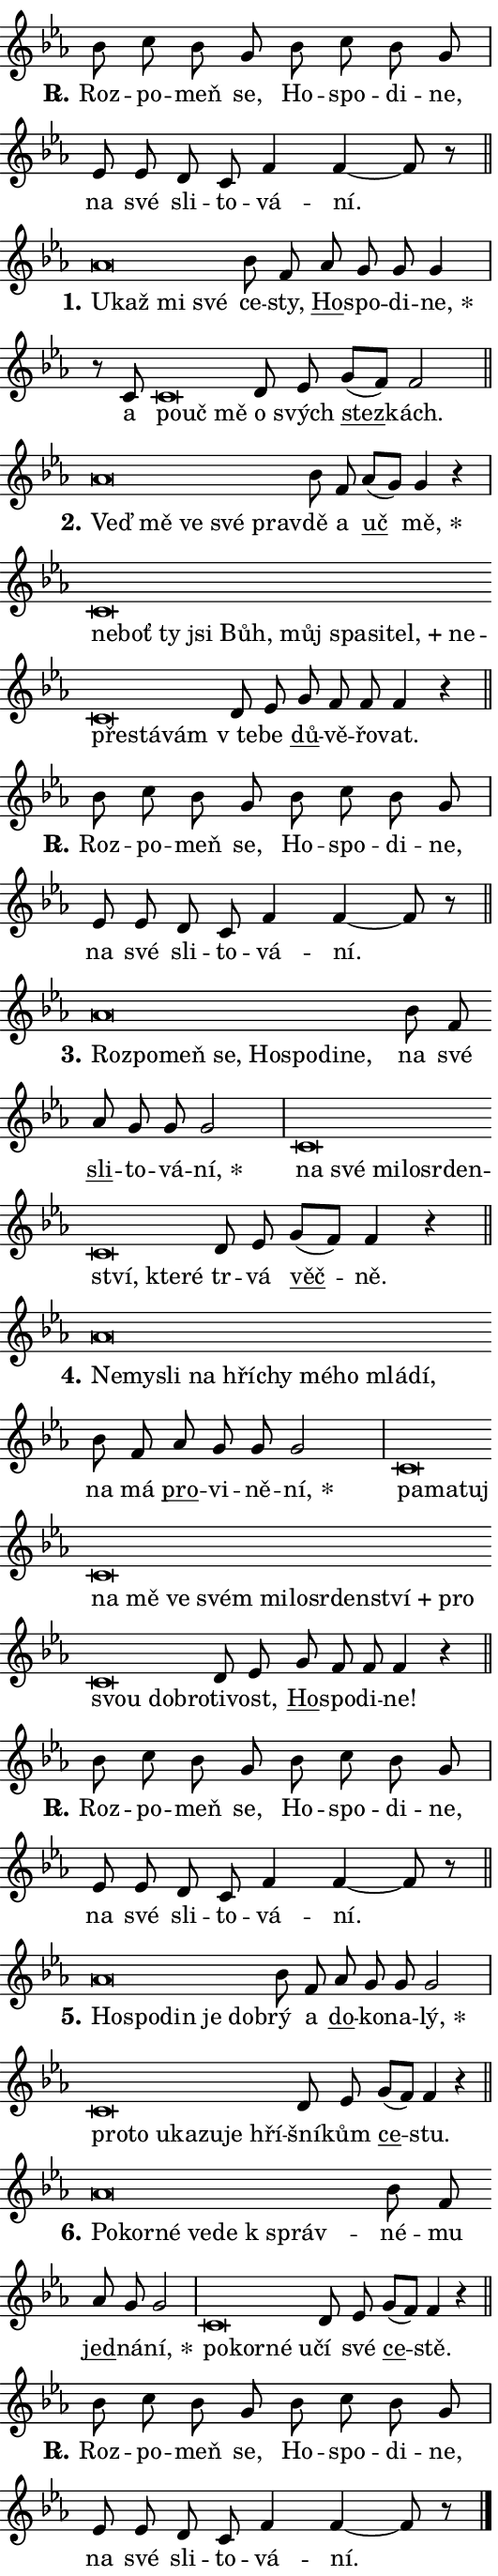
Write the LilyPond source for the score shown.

\version "2.24.0"
\header { tagline = "" }
\paper {
  indent = 0\cm
  top-margin = 0\cm
  right-margin = 0.13\cm % to fit lyric hyphens
  bottom-margin = 0\cm
  left-margin = 0\cm
  paper-width = 9\cm
  page-breaking = #ly:one-page-breaking
  system-system-spacing.basic-distance = #11
  score-system-spacing.basic-distance = #11
  ragged-last = ##f
}


%% Author: Thomas Morley
%% https://lists.gnu.org/archive/html/lilypond-user/2020-05/msg00002.html
#(define (line-position grob)
"Returns position of @var[grob} in current system:
   @code{'start}, if at first time-step
   @code{'end}, if at last time-step
   @code{'middle} otherwise
"
  (let* ((col (ly:item-get-column grob))
         (ln (ly:grob-object col 'left-neighbor))
         (rn (ly:grob-object col 'right-neighbor))
         (col-to-check-left (if (ly:grob? ln) ln col))
         (col-to-check-right (if (ly:grob? rn) rn col))
         (break-dir-left
           (and
             (ly:grob-property col-to-check-left 'non-musical #f)
             (ly:item-break-dir col-to-check-left)))
         (break-dir-right
           (and
             (ly:grob-property col-to-check-right 'non-musical #f)
             (ly:item-break-dir col-to-check-right))))
        (cond ((eqv? 1 break-dir-left) 'start)
              ((eqv? -1 break-dir-right) 'end)
              (else 'middle))))

#(define (tranparent-at-line-position vctor)
  (lambda (grob)
  "Relying on @code{line-position} select the relevant enry from @var{vctor}.
Used to determine transparency,"
    (case (line-position grob)
      ((end) (not (vector-ref vctor 0)))
      ((middle) (not (vector-ref vctor 1)))
      ((start) (not (vector-ref vctor 2))))))

noteHeadBreakVisibility =
#(define-music-function (break-visibility)(vector?)
"Makes @code{NoteHead}s transparent relying on @var{break-visibility}"
#{
  \override NoteHead.transparent =
    #(tranparent-at-line-position break-visibility)
#})

#(define delete-ledgers-for-transparent-note-heads
  (lambda (grob)
    "Reads whether a @code{NoteHead} is transparent.
If so this @code{NoteHead} is removed from @code{'note-heads} from
@var{grob}, which is supposed to be @code{LedgerLineSpanner}.
As a result ledgers are not printed for this @code{NoteHead}"
    (let* ((nhds-array (ly:grob-object grob 'note-heads))
           (nhds-list
             (if (ly:grob-array? nhds-array)
                 (ly:grob-array->list nhds-array)
                 '()))
           ;; Relies on the transparent-property being done before
           ;; Staff.LedgerLineSpanner.after-line-breaking is executed.
           ;; This is fragile ...
           (to-keep
             (remove
               (lambda (nhd)
                 (ly:grob-property nhd 'transparent #f))
               nhds-list)))
      ;; TODO find a better method to iterate over grob-arrays, similiar
      ;; to filter/remove etc for lists
      ;; For now rebuilt from scratch
      (set! (ly:grob-object grob 'note-heads)  '())
      (for-each
        (lambda (nhd)
          (ly:pointer-group-interface::add-grob grob 'note-heads nhd))
        to-keep))))

squashNotes = {
  \override NoteHead.X-extent = #'(-0.2 . 0.2)
  \override NoteHead.Y-extent = #'(-0.75 . 0)
  \override NoteHead.stencil =
    #(lambda (grob)
       (let ((pos (ly:grob-property grob 'staff-position)))
         (begin
           (if (< pos -7) (display "ERROR: Lower brevis then expected\n") (display ""))
           (if (<= pos -6) ly:text-interface::print ly:note-head::print))))
}
unSquashNotes = {
  \revert NoteHead.X-extent
  \revert NoteHead.Y-extent
  \revert NoteHead.stencil
}

hideNotes = \noteHeadBreakVisibility #begin-of-line-visible
unHideNotes = \noteHeadBreakVisibility #all-visible

% work-around for resetting accidentals
% https://lilypond.org/doc/v2.23/Documentation/notation/displaying-rhythms#unmetered-music
cadenzaMeasure = {
  \cadenzaOff
  \partial 1024 s1024
  \cadenzaOn
}

#(define-markup-command (accent layout props text) (markup?)
  "Underline accented syllable"
  (interpret-markup layout props
    #{\markup \override #'(offset . 4.3) \underline { #text }#}))

responsum = \markup \concat {
  "R" \hspace #-1.05 \path #0.1 #'((moveto 0 0.07) (lineto 0.9 0.8)) \hspace #0.05 "."
}

spaceSize = #0.6828661417322834 % exact space size for TeX Gyre Schola

\layout {
  \context {
    \Staff
    \remove "Time_signature_engraver"
    \override LedgerLineSpanner.after-line-breaking = #delete-ledgers-for-transparent-note-heads
  }
  \context {
    \Lyrics {
      \override LyricSpace.minimum-distance = \spaceSize
      \override LyricText.font-name = #"TeX Gyre Schola"
      \override LyricText.font-size = 1
      \override StanzaNumber.font-name = #"TeX Gyre Schola Bold"
      \override StanzaNumber.font-size = 1
    }
  }
  \context {
    \Score 
    \override NoteHead.text =
      #(lambda (grob) 
        (let ((pos (ly:grob-property grob 'staff-position)))
          #{\markup {
            \combine
              \halign #-0.55 \raise #(if (= pos -6) 0 0.5) \override #'(thickness . 2) \draw-line #'(3.2 . 0)
              \musicglyph "noteheads.sM1"
          }#}))
  }
}

% magnetic-lyrics.ily
%
%   written by
%     Jean Abou Samra <jean@abou-samra.fr>
%     Werner Lemberg <wl@gnu.org>
%
%   adapted by
%     Jiri Hon <jiri.hon@gmail.com>
%
% Version 2022-Apr-15

% https://www.mail-archive.com/lilypond-user@gnu.org/msg149350.html

#(define (Left_hyphen_pointer_engraver context)
   "Collect syllable-hyphen-syllable occurrences in lyrics and store
them in properties.  This engraver only looks to the left.  For
example, if the lyrics input is @code{foo -- bar}, it does the
following.

@itemize @bullet
@item
Set the @code{text} property of the @code{LyricHyphen} grob between
@q{foo} and @q{bar} to @code{foo}.

@item
Set the @code{left-hyphen} property of the @code{LyricText} grob with
text @q{foo} to the @code{LyricHyphen} grob between @q{foo} and
@q{bar}.
@end itemize

Use this auxiliary engraver in combination with the
@code{lyric-@/text::@/apply-@/magnetic-@/offset!} hook."
   (let ((hyphen #f)
         (text #f))
     (make-engraver
      (acknowledgers
       ((lyric-syllable-interface engraver grob source-engraver)
        (set! text grob)))
      (end-acknowledgers
       ((lyric-hyphen-interface engraver grob source-engraver)
        ;(when (not (grob::has-interface grob 'lyric-space-interface))
          (set! hyphen grob)));)
      ((stop-translation-timestep engraver)
       (when (and text hyphen)
         (ly:grob-set-object! text 'left-hyphen hyphen))
       (set! text #f)
       (set! hyphen #f)))))

#(define (lyric-text::apply-magnetic-offset! grob)
   "If the space between two syllables is less than the value in
property @code{LyricText@/.details@/.squash-threshold}, move the right
syllable to the left so that it gets concatenated with the left
syllable.

Use this function as a hook for
@code{LyricText@/.after-@/line-@/breaking} if the
@code{Left_@/hyphen_@/pointer_@/engraver} is active."
   (let ((hyphen (ly:grob-object grob 'left-hyphen #f)))
     (when hyphen
       (let ((left-text (ly:spanner-bound hyphen LEFT)))
         (when (grob::has-interface left-text 'lyric-syllable-interface)
           (let* ((common (ly:grob-common-refpoint grob left-text X))
                  (this-x-ext (ly:grob-extent grob common X))
                  (left-x-ext
                   (begin
                     ;; Trigger magnetism for left-text.
                     (ly:grob-property left-text 'after-line-breaking)
                     (ly:grob-extent left-text common X)))
                  ;; `delta` is the gap width between two syllables.
                  (delta (- (interval-start this-x-ext)
                            (interval-end left-x-ext)))
                  (details (ly:grob-property grob 'details))
                  (threshold (assoc-get 'squash-threshold details 0.2)))
             (when (< delta threshold)
               (let* (;; We have to manipulate the input text so that
                      ;; ligatures crossing syllable boundaries are not
                      ;; disabled.  For languages based on the Latin
                      ;; script this is essentially a beautification.
                      ;; However, for non-Western scripts it can be a
                      ;; necessity.
                      (lt (ly:grob-property left-text 'text))
                      (rt (ly:grob-property grob 'text))
                      (is-space (grob::has-interface hyphen 'lyric-space-interface))
                      (space (if is-space " " ""))
                      (extra-delta (if is-space spaceSize 0))
                      ;; Append new syllable.
                      (ltrt-space (if (and (string? lt) (string? rt))
                                (string-append lt space rt)
                                (make-concat-markup (list lt space rt))))
                      ;; Right-align `ltrt` to the right side.
                      (ltrt-space-markup (grob-interpret-markup
                               grob
                               (make-translate-markup
                                (cons (interval-length this-x-ext) 0)
                                (make-right-align-markup ltrt-space)))))
                 (begin
                   ;; Don't print `left-text`.
                   (ly:grob-set-property! left-text 'stencil #f)
                   ;; Set text and stencil (which holds all collected
                   ;; syllables so far) and shift it to the left.
                   (ly:grob-set-property! grob 'text ltrt-space)
                   (ly:grob-set-property! grob 'stencil ltrt-space-markup)
                   (ly:grob-translate-axis! grob (- (- delta extra-delta)) X))))))))))


#(define (lyric-hyphen::displace-bounds-first grob)
   ;; Make very sure this callback isn't triggered too early.
   (let ((left (ly:spanner-bound grob LEFT))
         (right (ly:spanner-bound grob RIGHT)))
     (ly:grob-property left 'after-line-breaking)
     (ly:grob-property right 'after-line-breaking)
     (ly:lyric-hyphen::print grob)))

squashThreshold = #0.4

\layout {
  \context {
    \Lyrics
    \consists #Left_hyphen_pointer_engraver
    \override LyricText.after-line-breaking =
      #lyric-text::apply-magnetic-offset!
    \override LyricHyphen.stencil = #lyric-hyphen::displace-bounds-first
    \override LyricText.details.squash-threshold = \squashThreshold
    \override LyricHyphen.minimum-distance = 0
    \override LyricHyphen.minimum-length = \squashThreshold
  }
}

squashText = \override LyricText.details.squash-threshold = 9999
unSquashText = \override LyricText.details.squash-threshold = \squashThreshold

leftText = \override LyricText.self-alignment-X = #LEFT
unLeftText = \revert LyricText.self-alignment-X

starOffset = #(lambda (grob) 
                (let ((x_offset (ly:self-alignment-interface::aligned-on-x-parent grob)))
                  (if (= x_offset 0) 0 (+ x_offset 1.2))))

star = #(define-music-function (syllable)(string?)
"Append star separator at the end of a syllable"
#{
  \once \override LyricText.X-offset = #starOffset
  \lyricmode { \markup {
    #syllable
    \override #'((font-name . "TeX Gyre Schola Bold")) \hspace #0.2 \lower #0.65 \larger "*"
  } }
#})

starAccent = #(define-music-function (syllable)(string?)
"Append star separator at the end of a syllable and make accent"
#{
  \once \override LyricText.X-offset = #starOffset
  \lyricmode { \markup {
    \accent #syllable
    \override #'((font-name . "TeX Gyre Schola Bold")) \hspace #0.2 \lower #0.65 \larger "*"
  } }
#})

breath = #(define-music-function (syllable)(string?)
"Append breathing indicator at the end of a syllable"
#{
  \lyricmode { \markup { #syllable "+" } }
#})

optionalBreath = #(define-music-function (syllable)(string?)
"Append optional breathing indicator at the end of a syllable"
#{
  \lyricmode { \markup { #syllable "(+)" } }
#})


\score {
    <<
        \new Voice = "melody" { \cadenzaOn \key es \major \relative { bes'8 c bes g bes c bes g \cadenzaMeasure \bar "|" es es d c f4 f4~ f8 r \cadenzaMeasure \bar "||" \break } }
        \new Lyrics \lyricsto "melody" { \lyricmode { \set stanza = \responsum
Roz -- po -- meň se, Ho -- spo -- di -- ne, na své sli -- to -- vá -- ní. } }
    >>
    \layout {}
}

\score {
    <<
        \new Voice = "melody" { \cadenzaOn \key es \major \relative { \squashNotes as'\breve*1/16 \hideNotes \breve*1/16 \bar "" \breve*1/16 \breve*1/16 \bar "" \unHideNotes \unSquashNotes bes8 f \bar "" as g g g4 \cadenzaMeasure \bar "|" r8 c, \squashNotes c\breve*1/16 \hideNotes \breve*1/16 \breve*1/16 \bar "" \unHideNotes \unSquashNotes d8 es \bar "" g[( f)] f2 \cadenzaMeasure \bar "||" \break } }
        \new Lyrics \lyricsto "melody" { \lyricmode { \set stanza = "1."
\leftText U -- \squashText kaž mi své \unLeftText \unSquashText ce -- sty, \markup \accent Ho -- spo -- di -- \star ne, a \leftText po -- \squashText uč mě \unLeftText \unSquashText o svých \markup \accent stez -- kách. } }
    >>
    \layout {}
}

\score {
    <<
        \new Voice = "melody" { \cadenzaOn \key es \major \relative { \squashNotes as'\breve*1/16 \hideNotes \breve*1/16 \bar "" \breve*1/16 \bar "" \breve*1/16 \breve*1/16 \bar "" \unHideNotes \unSquashNotes bes8 f \bar "" as[( g)] g4 r \cadenzaMeasure \bar "|" \squashNotes c,\breve*1/16 \hideNotes \breve*1/16 \bar "" \breve*1/16 \bar "" \breve*1/16 \bar "" \breve*1/16 \bar "" \breve*1/16 \bar "" \breve*1/16 \bar "" \breve*1/16 \bar "" \breve*1/16 \bar "" \breve*1/16 \bar "" \breve*1/16 \bar "" \breve*1/16 \breve*1/16 \bar "" \unHideNotes \unSquashNotes d8 es \bar "" g f f f4 r \cadenzaMeasure \bar "||" \break } }
        \new Lyrics \lyricsto "melody" { \lyricmode { \set stanza = "2."
\leftText Veď \squashText mě ve své prav -- \unLeftText \unSquashText dě a \markup \accent uč \star mě, \leftText ne -- \squashText boť ty jsi Bůh, můj spa -- si -- \breath "tel," ne -- pře -- stá -- vám \unLeftText \unSquashText "v te" -- be \markup \accent dů -- vě -- řo -- vat. } }
    >>
    \layout {}
}

\score {
    <<
        \new Voice = "melody" { \cadenzaOn \key es \major \relative { bes'8 c bes g bes c bes g \cadenzaMeasure \bar "|" es es d c f4 f4~ f8 r \cadenzaMeasure \bar "||" \break } }
        \new Lyrics \lyricsto "melody" { \lyricmode { \set stanza = \responsum
Roz -- po -- meň se, Ho -- spo -- di -- ne, na své sli -- to -- vá -- ní. } }
    >>
    \layout {}
}

\score {
    <<
        \new Voice = "melody" { \cadenzaOn \key es \major \relative { \squashNotes as'\breve*1/16 \hideNotes \breve*1/16 \bar "" \breve*1/16 \bar "" \breve*1/16 \bar "" \breve*1/16 \bar "" \breve*1/16 \bar "" \breve*1/16 \breve*1/16 \bar "" \unHideNotes \unSquashNotes bes8 f \bar "" as g g g2 \cadenzaMeasure \bar "|" \squashNotes c,\breve*1/16 \hideNotes \breve*1/16 \bar "" \breve*1/16 \bar "" \breve*1/16 \bar "" \breve*1/16 \bar "" \breve*1/16 \bar "" \breve*1/16 \bar "" \breve*1/16 \breve*1/16 \bar "" \unHideNotes \unSquashNotes d8 es \bar "" g[( f)] f4 r \cadenzaMeasure \bar "||" \break } }
        \new Lyrics \lyricsto "melody" { \lyricmode { \set stanza = "3."
\leftText Roz -- \squashText po -- meň se, Ho -- spo -- di -- ne, \unLeftText \unSquashText na své \markup \accent sli -- to -- vá -- \star ní, \leftText na \squashText své mi -- lo -- sr -- den -- ství, kte -- ré \unLeftText \unSquashText tr -- vá \markup \accent věč -- ně. } }
    >>
    \layout {}
}

\score {
    <<
        \new Voice = "melody" { \cadenzaOn \key es \major \relative { \squashNotes as'\breve*1/16 \hideNotes \breve*1/16 \bar "" \breve*1/16 \bar "" \breve*1/16 \bar "" \breve*1/16 \bar "" \breve*1/16 \bar "" \breve*1/16 \bar "" \breve*1/16 \bar "" \breve*1/16 \breve*1/16 \bar "" \unHideNotes \unSquashNotes bes8 f \bar "" as g g g2 \cadenzaMeasure \bar "|" \squashNotes c,\breve*1/16 \hideNotes \breve*1/16 \bar "" \breve*1/16 \bar "" \breve*1/16 \bar "" \breve*1/16 \bar "" \breve*1/16 \bar "" \breve*1/16 \bar "" \breve*1/16 \bar "" \breve*1/16 \bar "" \breve*1/16 \bar "" \breve*1/16 \bar "" \breve*1/16 \bar "" \breve*1/16 \bar "" \breve*1/16 \bar "" \breve*1/16 \breve*1/16 \bar "" \unHideNotes \unSquashNotes d8 es \bar "" g f f f4 r \cadenzaMeasure \bar "||" \break } }
        \new Lyrics \lyricsto "melody" { \lyricmode { \set stanza = "4."
\leftText Ne -- \squashText my -- sli na hří -- chy mé -- ho mlá -- dí, \unLeftText \unSquashText na má \markup \accent pro -- vi -- ně -- \star ní, \leftText pa -- \squashText ma -- tuj na mě ve svém mi -- lo -- sr -- den -- \breath "ství" pro svou dob -- ro -- \unLeftText \unSquashText ti -- vost, \markup \accent Ho -- spo -- di -- ne! } }
    >>
    \layout {}
}

\score {
    <<
        \new Voice = "melody" { \cadenzaOn \key es \major \relative { bes'8 c bes g bes c bes g \cadenzaMeasure \bar "|" es es d c f4 f4~ f8 r \cadenzaMeasure \bar "||" \break } }
        \new Lyrics \lyricsto "melody" { \lyricmode { \set stanza = \responsum
Roz -- po -- meň se, Ho -- spo -- di -- ne, na své sli -- to -- vá -- ní. } }
    >>
    \layout {}
}

\score {
    <<
        \new Voice = "melody" { \cadenzaOn \key es \major \relative { \squashNotes as'\breve*1/16 \hideNotes \breve*1/16 \bar "" \breve*1/16 \bar "" \breve*1/16 \breve*1/16 \bar "" \unHideNotes \unSquashNotes bes8 f \bar "" as g g g2 \cadenzaMeasure \bar "|" \squashNotes c,\breve*1/16 \hideNotes \breve*1/16 \bar "" \breve*1/16 \bar "" \breve*1/16 \bar "" \breve*1/16 \bar "" \breve*1/16 \breve*1/16 \bar "" \unHideNotes \unSquashNotes d8 es \bar "" g[( f)] f4 r \cadenzaMeasure \bar "||" \break } }
        \new Lyrics \lyricsto "melody" { \lyricmode { \set stanza = "5."
\leftText Ho -- \squashText spo -- din je dob -- \unLeftText \unSquashText rý a \markup \accent do -- ko -- na -- \star lý, \leftText pro -- \squashText to u -- ka -- zu -- je hří -- \unLeftText \unSquashText šní -- kům \markup \accent ce -- stu. } }
    >>
    \layout {}
}

\score {
    <<
        \new Voice = "melody" { \cadenzaOn \key es \major \relative { \squashNotes as'\breve*1/16 \hideNotes \breve*1/16 \bar "" \breve*1/16 \bar "" \breve*1/16 \bar "" \breve*1/16 \breve*1/16 \bar "" \unHideNotes \unSquashNotes bes8 f \bar "" as g g2 \cadenzaMeasure \bar "|" \squashNotes c,\breve*1/16 \hideNotes \breve*1/16 \bar "" \breve*1/16 \breve*1/16 \bar "" \unHideNotes \unSquashNotes d8 es \bar "" g[( f)] f4 r \cadenzaMeasure \bar "||" \break } }
        \new Lyrics \lyricsto "melody" { \lyricmode { \set stanza = "6."
\leftText Po -- \squashText kor -- né ve -- de "k správ" -- \unLeftText \unSquashText né -- mu \markup \accent jed -- ná -- \star ní, \leftText po -- \squashText kor -- né u -- \unLeftText \unSquashText čí své \markup \accent ce -- stě. } }
    >>
    \layout {}
}

\score {
    <<
        \new Voice = "melody" { \cadenzaOn \key es \major \relative { bes'8 c bes g bes c bes g \cadenzaMeasure \bar "|" es es d c f4 f4~ f8 r \cadenzaMeasure \bar "||" \break } \bar "|." }
        \new Lyrics \lyricsto "melody" { \lyricmode { \set stanza = \responsum
Roz -- po -- meň se, Ho -- spo -- di -- ne, na své sli -- to -- vá -- ní. } }
    >>
    \layout {}
}
